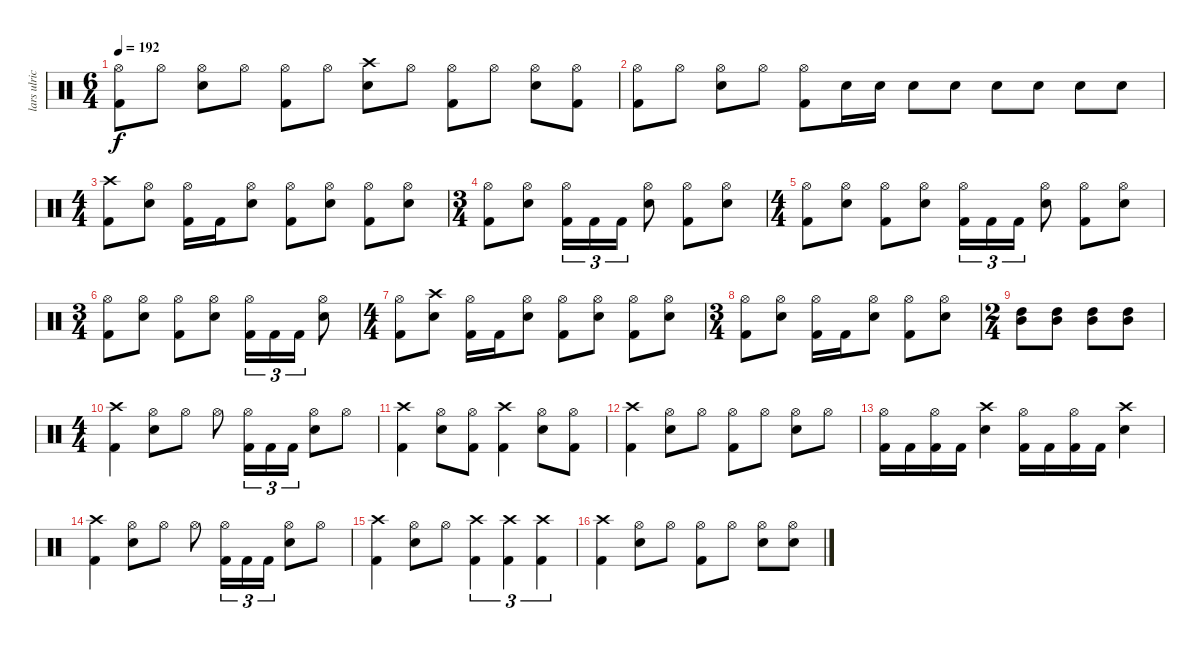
\track ("lars ulrich" "lars ulric") {instrument percussion}
\staff {score}
\articulation defaults
\ts (6 4)
\tempo 192
\clef neutral
\ks c
("Hi-Hat (open)" "Kick (hit) 2").8{dy f} "Hi-Hat (open)".8 ("Hi-Hat (open)" "Electric Snare (hit)").8 "Hi-Hat (open)".8 ("Hi-Hat (open)" "Kick (hit) 2").8 "Hi-Hat (open)".8 ("Crash high (hit)" "Electric Snare (hit)").8 "Hi-Hat (open)".8 ("Hi-Hat (open)" "Kick (hit) 2").8 "Hi-Hat (open)".8 ("Hi-Hat (open)" "Electric Snare (hit)").8 ("Hi-Hat (open)" "Kick (hit) 2").8 |
("Hi-Hat (open)" "Kick (hit) 2").8 "Hi-Hat (open)".8 ("Hi-Hat (open)" "Electric Snare (hit)").8 "Hi-Hat (open)".8 ("Hi-Hat (open)" "Kick (hit) 2").8 "Electric Snare (hit)".16 "Electric Snare (hit)".16 "Electric Snare (hit)".8 "Electric Snare (hit)".8 "Electric Snare (hit)".8 "Electric Snare (hit)".8 "Electric Snare (hit)".8 "Electric Snare (hit)".8 |
\ts (4 4)
("Crash high (hit)" "Kick (hit) 2").8 ("Hi-Hat (open)" "Electric Snare (hit)").8 ("Hi-Hat (open)" "Kick (hit) 2").16 "Kick (hit) 2".16 ("Hi-Hat (open)" "Electric Snare (hit)").8 ("Hi-Hat (open)" "Kick (hit) 2").8 ("Hi-Hat (open)" "Electric Snare (hit)").8 ("Hi-Hat (open)" "Kick (hit) 2").8 ("Hi-Hat (open)" "Electric Snare (hit)").8 |
\ts (3 4)
("Hi-Hat (open)" "Kick (hit) 2").8 ("Hi-Hat (open)" "Electric Snare (hit)").8 ("Hi-Hat (open)" "Kick (hit) 2").16{tu (3 2)} "Kick (hit) 2".16{tu (3 2)} "Kick (hit) 2".16{tu (3 2)} ("Hi-Hat (open)" "Electric Snare (hit)").8 ("Hi-Hat (open)" "Kick (hit) 2").8 ("Hi-Hat (open)" "Electric Snare (hit)").8 |
\ts (4 4)
("Hi-Hat (open)" "Kick (hit) 2").8 ("Hi-Hat (open)" "Electric Snare (hit)").8 ("Hi-Hat (open)" "Kick (hit) 2").8 ("Hi-Hat (open)" "Electric Snare (hit)").8 ("Hi-Hat (open)" "Kick (hit) 2").16{tu (3 2)} "Kick (hit) 2".16{tu (3 2)} "Kick (hit) 2".16{tu (3 2)} ("Hi-Hat (open)" "Electric Snare (hit)").8 ("Hi-Hat (open)" "Kick (hit) 2").8 ("Hi-Hat (open)" "Electric Snare (hit)").8 |
\ts (3 4)
("Hi-Hat (open)" "Kick (hit) 2").8 ("Hi-Hat (open)" "Electric Snare (hit)").8 ("Hi-Hat (open)" "Kick (hit) 2").8 ("Hi-Hat (open)" "Electric Snare (hit)").8 ("Hi-Hat (open)" "Kick (hit) 2").16{tu (3 2)} "Kick (hit) 2".16{tu (3 2)} "Kick (hit) 2".16{tu (3 2)} ("Hi-Hat (open)" "Electric Snare (hit)").8 |
\ts (4 4)
("Hi-Hat (open)" "Kick (hit) 2").8 ("Crash high (hit)" "Electric Snare (hit)").8 ("Hi-Hat (open)" "Kick (hit) 2").16 "Kick (hit) 2".16 ("Hi-Hat (open)" "Electric Snare (hit)").8 ("Hi-Hat (open)" "Kick (hit) 2").8 ("Hi-Hat (open)" "Electric Snare (hit)").8 ("Hi-Hat (open)" "Kick (hit) 2").8 ("Hi-Hat (open)" "Electric Snare (hit)").8 |
\ts (3 4)
("Hi-Hat (open)" "Kick (hit) 2").8 ("Hi-Hat (open)" "Electric Snare (hit)").8 ("Hi-Hat (open)" "Kick (hit) 2").16 "Kick (hit) 2".16 ("Hi-Hat (open)" "Electric Snare (hit)").8 ("Hi-Hat (open)" "Kick (hit) 2").8 ("Hi-Hat (open)" "Electric Snare (hit)").8 |
\ts (2 4)
("High Tom (hit)" "Mid Tom (hit)").8 ("High Tom (hit)" "Mid Tom (hit)").8 ("High Tom (hit)" "Mid Tom (hit)").8 ("High Tom (hit)" "Mid Tom (hit)").8 |
\ts (4 4)
("Crash high (hit)" "Kick (hit) 2").4 ("Hi-Hat (open)" "Electric Snare (hit)").8 "Hi-Hat (open)".8 "Hi-Hat (open)".8 ("Hi-Hat (open)" "Kick (hit) 2").16{tu (3 2)} "Kick (hit) 2".16{tu (3 2)} "Kick (hit) 2".16{tu (3 2)} ("Hi-Hat (open)" "Electric Snare (hit)").8 "Hi-Hat (open)".8 |
("Crash high (hit)" "Kick (hit) 2").4 ("Hi-Hat (open)" "Electric Snare (hit)").8 ("Hi-Hat (open)" "Kick (hit) 2").8 ("Crash high (hit)" "Kick (hit) 2").4 ("Hi-Hat (open)" "Electric Snare (hit)").8 ("Hi-Hat (open)" "Kick (hit) 2").8 |
("Crash high (hit)" "Kick (hit) 2").4 ("Hi-Hat (open)" "Electric Snare (hit)").8 "Hi-Hat (open)".8 ("Hi-Hat (open)" "Kick (hit) 2").8 "Hi-Hat (open)".8 ("Hi-Hat (open)" "Electric Snare (hit)").8 "Hi-Hat (open)".8 |
("Hi-Hat (open)" "Kick (hit) 2").16 "Kick (hit) 2".16 ("Hi-Hat (open)" "Kick (hit) 2").16 "Kick (hit) 2".16 ("Crash high (hit)" "Electric Snare (hit)").4 ("Hi-Hat (open)" "Kick (hit) 2").16 "Kick (hit) 2".16 ("Hi-Hat (open)" "Kick (hit) 2").16 "Kick (hit) 2".16 ("Crash high (hit)" "Electric Snare (hit)").4 |
("Crash high (hit)" "Kick (hit) 2").4 ("Hi-Hat (open)" "Electric Snare (hit)").8 "Hi-Hat (open)".8 "Hi-Hat (open)".8 ("Hi-Hat (open)" "Kick (hit) 2").16{tu (3 2)} "Kick (hit) 2".16{tu (3 2)} "Kick (hit) 2".16{tu (3 2)} ("Hi-Hat (open)" "Electric Snare (hit)").8 "Hi-Hat (open)".8 |
("Crash high (hit)" "Kick (hit) 2").4 ("Hi-Hat (open)" "Electric Snare (hit)").8 "Hi-Hat (open)".8 ("Crash high (hit)" "Kick (hit) 2").4{tu (3 2)} ("Crash high (hit)" "Kick (hit) 2").4{tu (3 2)} ("Crash high (hit)" "Kick (hit) 2").4{tu (3 2)} |
("Crash high (hit)" "Kick (hit) 2").4 ("Hi-Hat (open)" "Electric Snare (hit)").8 "Hi-Hat (open)".8 ("Hi-Hat (open)" "Kick (hit) 2").8 "Hi-Hat (open)".8 ("Hi-Hat (open)" "Electric Snare (hit)").8 ("Hi-Hat (open)" "Electric Snare (hit)").8
